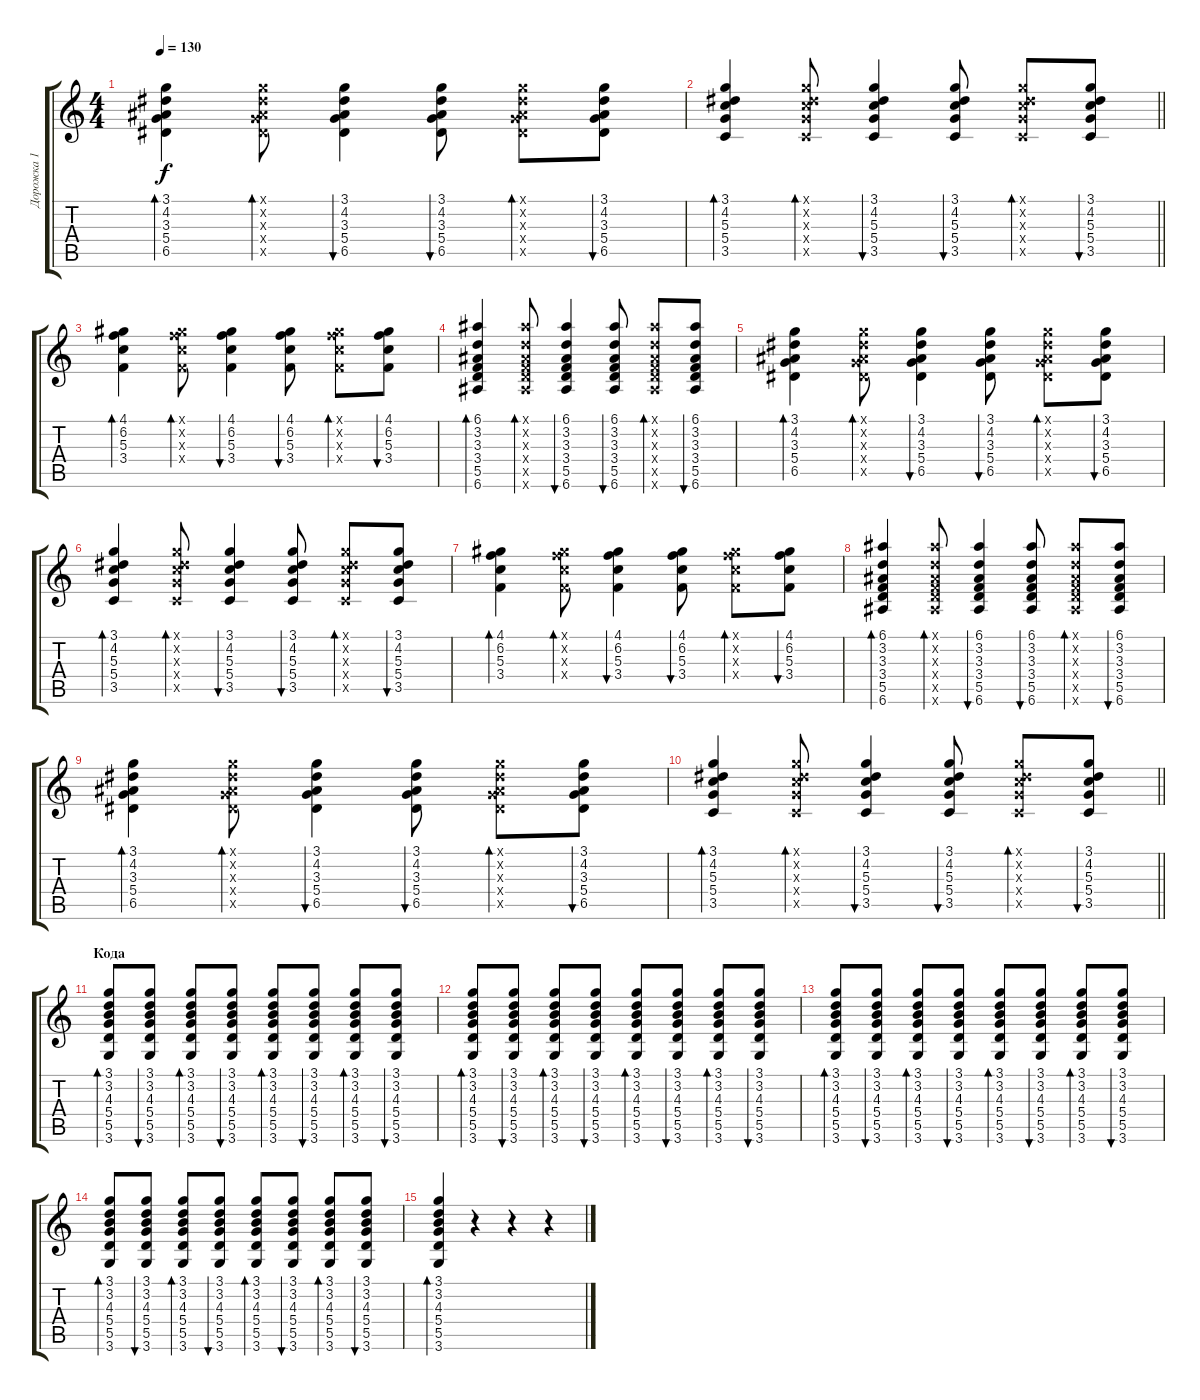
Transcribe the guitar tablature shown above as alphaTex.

\track ("Дорожка 1" "Дорожка 1") {instrument acousticguitarsteel}
\staff {score tabs}
\tuning (E4 B3 G3 D3 A2 E2) {hide}
\ts (4 4)
\tempo 130
\clef g2
\ks c
(3.1 4.2 3.3 5.4 6.5).4{bd 60 dy f} (3.1{x} 4.2{x} 3.3{x} 5.4{x} 6.5{x}).8{bd 60} (3.1 4.2 3.3 5.4 6.5).4{bu 60} (3.1 4.2 3.3 5.4 6.5).8{bu 60} (3.1{x} 4.2{x} 3.3{x} 5.4{x} 6.5{x}).8{bd 60} (3.1 4.2 3.3 5.4 6.5).8{bu 60} |
\barLineRight lightlight
(3.1 4.2 5.3 5.4 3.5).4{bd 60} (3.1{x} 4.2{x} 5.3{x} 5.4{x} 3.5{x}).8{bd 60} (3.1 4.2 5.3 5.4 3.5).4{bu 60} (3.1 4.2 5.3 5.4 3.5).8{bu 60} (3.1{x} 4.2{x} 5.3{x} 5.4{x} 3.5{x}).8{bd 60} (3.1 4.2 5.3 5.4 3.5).8{bu 60} |
(4.1 6.2 5.3 3.4).4{bd 60} (4.1{x} 6.2{x} 5.3{x} 3.4{x}).8{bd 60} (4.1 6.2 5.3 3.4).4{bu 60} (4.1 6.2 5.3 3.4).8{bu 60} (4.1{x} 6.2{x} 5.3{x} 3.4{x}).8{bd 60} (4.1 6.2 5.3 3.4).8{bu 60} |
(6.1 3.2 3.3 3.4 5.5 6.6).4{bd 60} (6.1{x} 3.2{x} 3.3{x} 3.4{x} 5.5{x} 6.6{x}).8{bd 60} (6.1 3.2 3.3 3.4 5.5 6.6).4{bu 60} (6.1 3.2 3.3 3.4 5.5 6.6).8{bu 60} (6.1{x} 3.2{x} 3.3{x} 3.4{x} 5.5{x} 6.6{x}).8{bd 60} (6.1 3.2 3.3 3.4 5.5 6.6).8{bu 60} |
(3.1 4.2 3.3 5.4 6.5).4{bd 60} (3.1{x} 4.2{x} 3.3{x} 5.4{x} 6.5{x}).8{bd 60} (3.1 4.2 3.3 5.4 6.5).4{bu 60} (3.1 4.2 3.3 5.4 6.5).8{bu 60} (3.1{x} 4.2{x} 3.3{x} 5.4{x} 6.5{x}).8{bd 60} (3.1 4.2 3.3 5.4 6.5).8{bu 60} |
(3.1 4.2 5.3 5.4 3.5).4{bd 60} (3.1{x} 4.2{x} 5.3{x} 5.4{x} 3.5{x}).8{bd 60} (3.1 4.2 5.3 5.4 3.5).4{bu 60} (3.1 4.2 5.3 5.4 3.5).8{bu 60} (3.1{x} 4.2{x} 5.3{x} 5.4{x} 3.5{x}).8{bd 60} (3.1 4.2 5.3 5.4 3.5).8{bu 60} |
(4.1 6.2 5.3 3.4).4{bd 60} (4.1{x} 6.2{x} 5.3{x} 3.4{x}).8{bd 60} (4.1 6.2 5.3 3.4).4{bu 60} (4.1 6.2 5.3 3.4).8{bu 60} (4.1{x} 6.2{x} 5.3{x} 3.4{x}).8{bd 60} (4.1 6.2 5.3 3.4).8{bu 60} |
(6.1 3.2 3.3 3.4 5.5 6.6).4{bd 60} (6.1{x} 3.2{x} 3.3{x} 3.4{x} 5.5{x} 6.6{x}).8{bd 60} (6.1 3.2 3.3 3.4 5.5 6.6).4{bu 60} (6.1 3.2 3.3 3.4 5.5 6.6).8{bu 60} (6.1{x} 3.2{x} 3.3{x} 3.4{x} 5.5{x} 6.6{x}).8{bd 60} (6.1 3.2 3.3 3.4 5.5 6.6).8{bu 60} |
(3.1 4.2 3.3 5.4 6.5).4{bd 60} (3.1{x} 4.2{x} 3.3{x} 5.4{x} 6.5{x}).8{bd 60} (3.1 4.2 3.3 5.4 6.5).4{bu 60} (3.1 4.2 3.3 5.4 6.5).8{bu 60} (3.1{x} 4.2{x} 3.3{x} 5.4{x} 6.5{x}).8{bd 60} (3.1 4.2 3.3 5.4 6.5).8{bu 60} |
\barLineRight lightlight
(3.1 4.2 5.3 5.4 3.5).4{bd 60} (3.1{x} 4.2{x} 5.3{x} 5.4{x} 3.5{x}).8{bd 60} (3.1 4.2 5.3 5.4 3.5).4{bu 60} (3.1 4.2 5.3 5.4 3.5).8{bu 60} (3.1{x} 4.2{x} 5.3{x} 5.4{x} 3.5{x}).8{bd 60} (3.1 4.2 5.3 5.4 3.5).8{bu 60} |
\section ("" "Кода")
(3.1 3.2 4.3 5.4 5.5 3.6).8{bd 60} (3.1 3.2 4.3 5.4 5.5 3.6).8{bu 60} (3.1 3.2 4.3 5.4 5.5 3.6).8{bd 60} (3.1 3.2 4.3 5.4 5.5 3.6).8{bu 60} (3.1 3.2 4.3 5.4 5.5 3.6).8{bd 60} (3.1 3.2 4.3 5.4 5.5 3.6).8{bu 60} (3.1 3.2 4.3 5.4 5.5 3.6).8{bd 60} (3.1 3.2 4.3 5.4 5.5 3.6).8{bu 60} |
(3.1 3.2 4.3 5.4 5.5 3.6).8{bd 60} (3.1 3.2 4.3 5.4 5.5 3.6).8{bu 60} (3.1 3.2 4.3 5.4 5.5 3.6).8{bd 60} (3.1 3.2 4.3 5.4 5.5 3.6).8{bu 60} (3.1 3.2 4.3 5.4 5.5 3.6).8{bd 60} (3.1 3.2 4.3 5.4 5.5 3.6).8{bu 60} (3.1 3.2 4.3 5.4 5.5 3.6).8{bd 60} (3.1 3.2 4.3 5.4 5.5 3.6).8{bu 60} |
(3.1 3.2 4.3 5.4 5.5 3.6).8{bd 60} (3.1 3.2 4.3 5.4 5.5 3.6).8{bu 60} (3.1 3.2 4.3 5.4 5.5 3.6).8{bd 60} (3.1 3.2 4.3 5.4 5.5 3.6).8{bu 60} (3.1 3.2 4.3 5.4 5.5 3.6).8{bd 60} (3.1 3.2 4.3 5.4 5.5 3.6).8{bu 60} (3.1 3.2 4.3 5.4 5.5 3.6).8{bd 60} (3.1 3.2 4.3 5.4 5.5 3.6).8{bu 60} |
(3.1 3.2 4.3 5.4 5.5 3.6).8{bd 60} (3.1 3.2 4.3 5.4 5.5 3.6).8{bu 60} (3.1 3.2 4.3 5.4 5.5 3.6).8{bd 60} (3.1 3.2 4.3 5.4 5.5 3.6).8{bu 60} (3.1 3.2 4.3 5.4 5.5 3.6).8{bd 60} (3.1 3.2 4.3 5.4 5.5 3.6).8{bu 60} (3.1 3.2 4.3 5.4 5.5 3.6).8{bd 60} (3.1 3.2 4.3 5.4 5.5 3.6).8{bu 60} |
(3.1 3.2 4.3 5.4 5.5 3.6).4{bd 60} r.4 r.4 r.4
